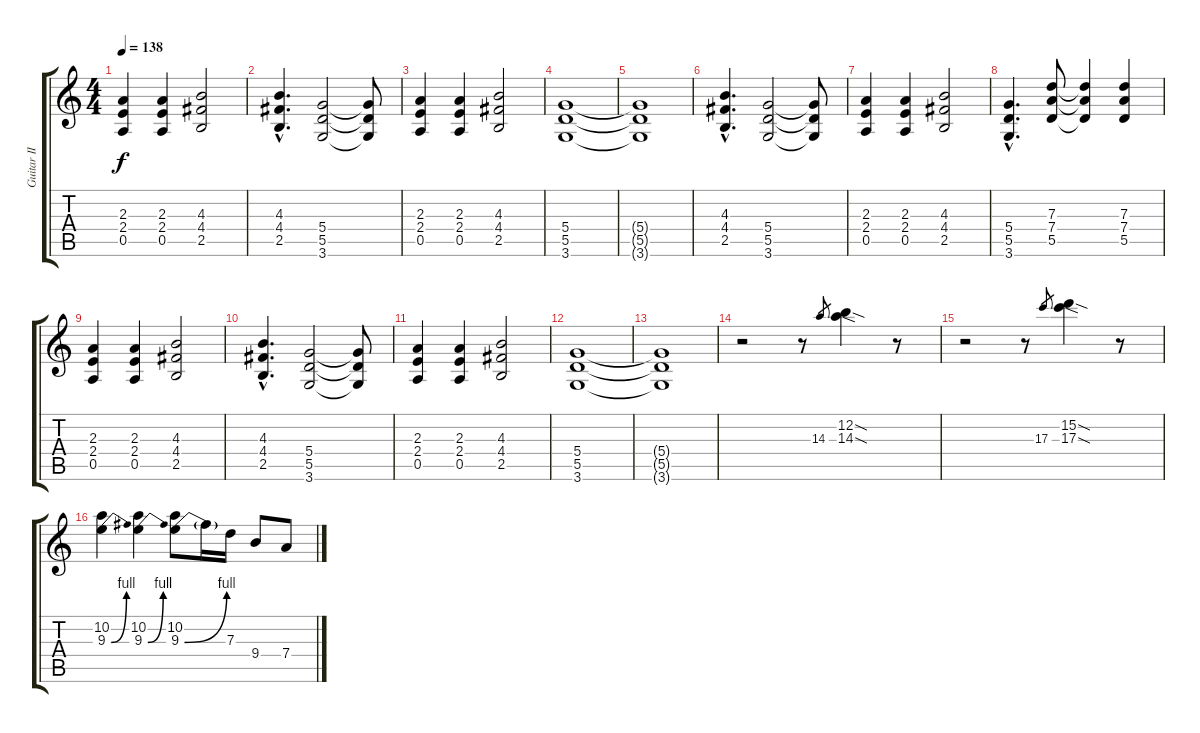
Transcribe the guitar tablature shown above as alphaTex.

\track ("Guitar II (Lead + Backup)" "Guitar II ") {instrument distortionguitar}
\staff {score tabs}
\tuning (E4 B3 G3 D3 A2 E2) {hide}
\ts (4 4)
\tempo 138
\clef g2
\ks c
(2.3 2.4 0.5).4{dy f} (2.3 2.4 0.5).4 (4.3 4.4 2.5).2 |
(4.3{hac} 4.4{hac} 2.5{hac}).4{d} (5.4 5.5 3.6).2 (5.4{t} 5.5{t} 3.6{t}).8 |
(2.3 2.4 0.5).4 (2.3 2.4 0.5).4 (4.3 4.4 2.5).2 |
(5.4 5.5 3.6).1 |
(5.4{t} 5.5{t} 3.6{t}).1 |
(4.3{hac} 4.4{hac} 2.5{hac}).4{d} (5.4 5.5 3.6).2 (5.4{t} 5.5{t} 3.6{t}).8 |
(2.3 2.4 0.5).4 (2.3 2.4 0.5).4 (4.3 4.4 2.5).2 |
(5.4{hac} 5.5{hac} 3.6{hac}).4{d} (7.3 7.4 5.5).8 (7.3{t} 7.4{t} 5.5{t}).4 (7.3 7.4 5.5).4 |
(2.3 2.4 0.5).4 (2.3 2.4 0.5).4 (4.3 4.4 2.5).2 |
(4.3{hac} 4.4{hac} 2.5{hac}).4{d} (5.4 5.5 3.6).2 (5.4{t} 5.5{t} 3.6{t}).8 |
(2.3 2.4 0.5).4 (2.3 2.4 0.5).4 (4.3 4.4 2.5).2 |
(5.4 5.5 3.6).1 |
(5.4{t} 5.5{t} 3.6{t}).1 |
r.2 r.8 14.3.8{gr} (12.2{sod} 14.3{sod}).4 r.8 |
r.2 r.8 17.3.8{gr} (15.2{sod} 17.3{sod}).4 r.8 |
(10.2 9.3{be (bend 0 0 60 4)}).4 (10.2 9.3{be (bend 0 0 60 4)}).4 (10.2 9.3{be (bend 0 0 60 4)}).8 9.3{t}.16 7.3.16 9.4.8 7.4.8
